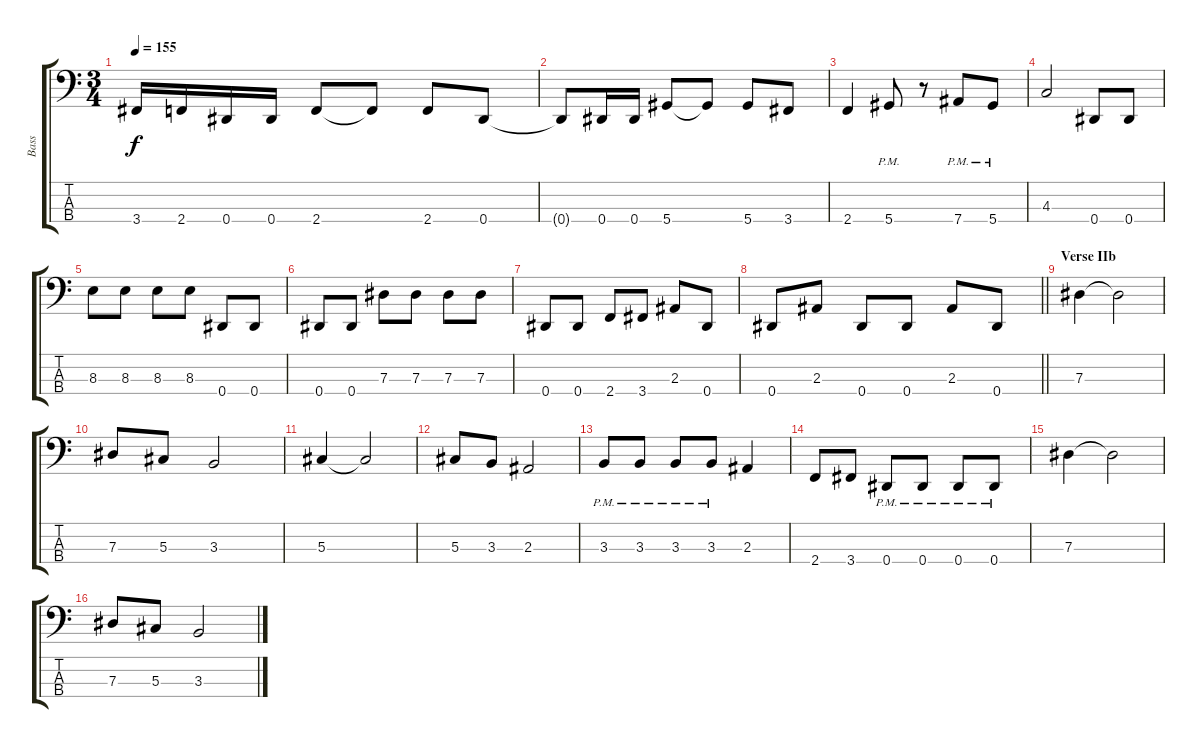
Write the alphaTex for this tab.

\track ("Bass" "Bass") {instrument electricbasspick}
\staff {score tabs}
\tuning (Gb2 Db2 Ab1 Eb1) {hide}
\ts (3 4)
\tempo 155
\clef f4
\ks c
3.4.16{dy f} 2.4.16 0.4.16 0.4.16 2.4.8 2.4{t}.8 2.4.8 0.4.8 |
0.4{t}.8 0.4.16 0.4.16 5.4.8 5.4{t}.8 5.4.8 3.4.8 |
2.4.4 5.4{pm}.8 r.8 7.4{pm}.8 5.4{pm}.8 |
4.3.2 0.4.8 0.4.8 |
8.3.8 8.3.8 8.3.8 8.3.8 0.4.8 0.4.8 |
0.4.8 0.4.8 7.3.8 7.3.8 7.3.8 7.3.8 |
0.4.8 0.4.8 2.4.8 3.4.8 2.3.8 0.4.8 |
\barLineRight lightlight
0.4.8 2.3.8 0.4.8 0.4.8 2.3.8 0.4.8 |
\section ("" "Verse IIb")
7.3.4 7.3{t}.2 |
7.3.8 5.3.8 3.3.2 |
5.3.4 5.3{t}.2 |
5.3.8 3.3.8 2.3.2 |
3.3{pm}.8 3.3{pm}.8 3.3{pm}.8 3.3{pm}.8 2.3.4 |
2.4.8 3.4.8 0.4{pm}.8 0.4{pm}.8 0.4{pm}.8 0.4{pm}.8 |
7.3.4 7.3{t}.2 |
7.3.8 5.3.8 3.3.2
